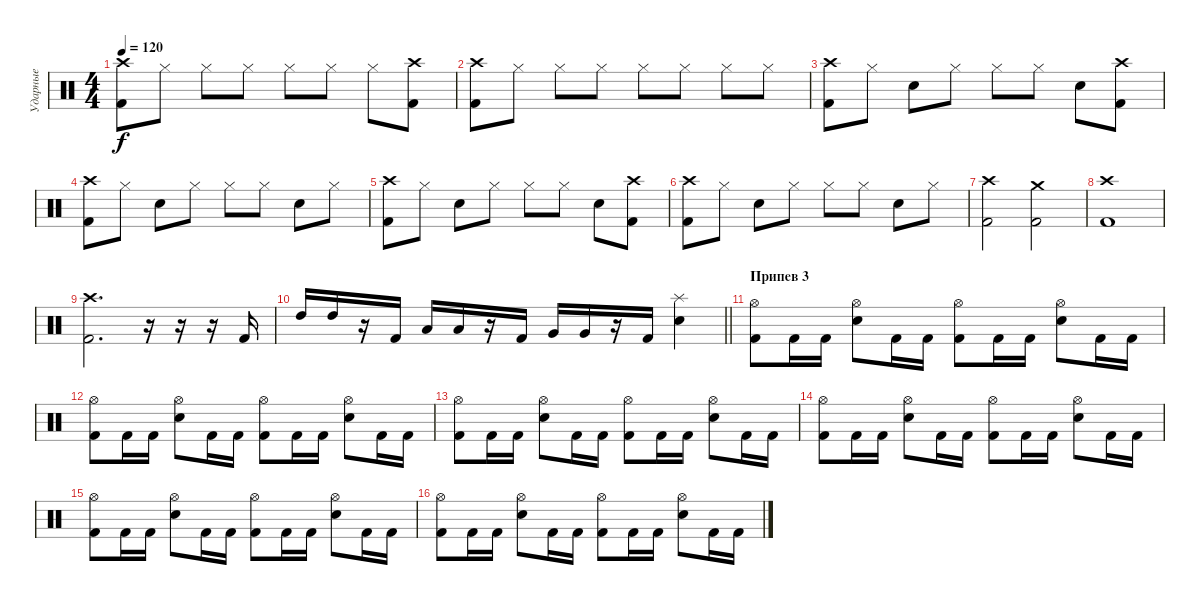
\track ("Ударные" "Ударные") {instrument percussion}
\staff {score}
\articulation defaults
\ts (4 4)
\tempo 120
\clef neutral
\ks c
("Crash high (hit)" "Kick (hit) 2").8{dy f} "Hi-Hat (closed)".8 "Hi-Hat (closed)".8 "Hi-Hat (closed)".8 "Hi-Hat (closed)".8 "Hi-Hat (closed)".8 "Hi-Hat (closed)".8 ("Crash high (hit)" "Kick (hit) 2").8 |
("Crash high (hit)" "Kick (hit) 2").8 "Hi-Hat (closed)".8 "Hi-Hat (closed)".8 "Hi-Hat (closed)".8 "Hi-Hat (closed)".8 "Hi-Hat (closed)".8 "Hi-Hat (closed)".8 "Hi-Hat (closed)".8 |
("Crash high (hit)" "Kick (hit) 2").8 "Hi-Hat (closed)".8 "Electric Snare (hit)".8 "Hi-Hat (closed)".8 "Hi-Hat (closed)".8 "Hi-Hat (closed)".8 "Electric Snare (hit)".8 ("Crash high (hit)" "Kick (hit) 2").8 |
("Crash high (hit)" "Kick (hit) 2").8 "Hi-Hat (closed)".8 "Electric Snare (hit)".8 "Hi-Hat (closed)".8 "Hi-Hat (closed)".8 "Hi-Hat (closed)".8 "Electric Snare (hit)".8 "Hi-Hat (closed)".8 |
("Crash high (hit)" "Kick (hit) 2").8 "Hi-Hat (closed)".8 "Electric Snare (hit)".8 "Hi-Hat (closed)".8 "Hi-Hat (closed)".8 "Hi-Hat (closed)".8 "Electric Snare (hit)".8 ("Crash high (hit)" "Kick (hit) 2").8 |
("Crash high (hit)" "Kick (hit) 2").8 "Hi-Hat (closed)".8 "Electric Snare (hit)".8 "Hi-Hat (closed)".8 "Hi-Hat (closed)".8 "Hi-Hat (closed)".8 "Electric Snare (hit)".8 "Hi-Hat (closed)".8 |
("Crash high (hit)" "Kick (hit) 2").2 ("Crash medium (hit)" "Kick (hit) 2").2 |
("Crash high (hit)" "Kick (hit) 2").1 |
("Crash high (hit)" "Kick (hit) 2").2{d} r.16 r.16 r.16 "Kick (hit) 2".16 |
\barLineRight lightlight "High Tom (hit)".16 "High Tom (hit)".16
r.16 "Kick (hit) 2".16 "Low Tom (hit)".16 "Low Tom (hit)".16 r.16 "Kick (hit) 2".16 "Very Low Tom (hit)".16 "Very Low Tom (hit)".16 r.16 "Kick (hit) 2".16 ("Snare (hit) 2" "Splash (hit)").4 |
\section ("" "Припев 3")
("Hi-Hat (open)" "Kick (hit) 2").8 "Kick (hit) 2".16 "Kick (hit) 2".16 ("Hi-Hat (open)" "Electric Snare (hit)").8 "Kick (hit) 2".16 "Kick (hit) 2".16 ("Hi-Hat (open)" "Kick (hit) 2").8 "Kick (hit) 2".16 "Kick (hit) 2".16 ("Hi-Hat (open)" "Electric Snare (hit)").8 "Kick (hit) 2".16 "Kick (hit) 2".16 |
("Hi-Hat (open)" "Kick (hit) 2").8 "Kick (hit) 2".16 "Kick (hit) 2".16 ("Hi-Hat (open)" "Electric Snare (hit)").8 "Kick (hit) 2".16 "Kick (hit) 2".16 ("Hi-Hat (open)" "Kick (hit) 2").8 "Kick (hit) 2".16 "Kick (hit) 2".16 ("Hi-Hat (open)" "Electric Snare (hit)").8 "Kick (hit) 2".16 "Kick (hit) 2".16 |
("Hi-Hat (open)" "Kick (hit) 2").8 "Kick (hit) 2".16 "Kick (hit) 2".16 ("Hi-Hat (open)" "Electric Snare (hit)").8 "Kick (hit) 2".16 "Kick (hit) 2".16 ("Hi-Hat (open)" "Kick (hit) 2").8 "Kick (hit) 2".16 "Kick (hit) 2".16 ("Hi-Hat (open)" "Electric Snare (hit)").8 "Kick (hit) 2".16 "Kick (hit) 2".16 |
("Hi-Hat (open)" "Kick (hit) 2").8 "Kick (hit) 2".16 "Kick (hit) 2".16 ("Hi-Hat (open)" "Electric Snare (hit)").8 "Kick (hit) 2".16 "Kick (hit) 2".16 ("Hi-Hat (open)" "Kick (hit) 2").8 "Kick (hit) 2".16 "Kick (hit) 2".16 ("Hi-Hat (open)" "Electric Snare (hit)").8 "Kick (hit) 2".16 "Kick (hit) 2".16 |
("Hi-Hat (open)" "Kick (hit) 2").8 "Kick (hit) 2".16 "Kick (hit) 2".16 ("Hi-Hat (open)" "Electric Snare (hit)").8 "Kick (hit) 2".16 "Kick (hit) 2".16 ("Hi-Hat (open)" "Kick (hit) 2").8 "Kick (hit) 2".16 "Kick (hit) 2".16 ("Hi-Hat (open)" "Electric Snare (hit)").8 "Kick (hit) 2".16 "Kick (hit) 2".16 |
("Hi-Hat (open)" "Kick (hit) 2").8 "Kick (hit) 2".16 "Kick (hit) 2".16 ("Hi-Hat (open)" "Electric Snare (hit)").8 "Kick (hit) 2".16 "Kick (hit) 2".16 ("Hi-Hat (open)" "Kick (hit) 2").8 "Kick (hit) 2".16 "Kick (hit) 2".16 ("Hi-Hat (open)" "Electric Snare (hit)").8 "Kick (hit) 2".16 "Kick (hit) 2".16
